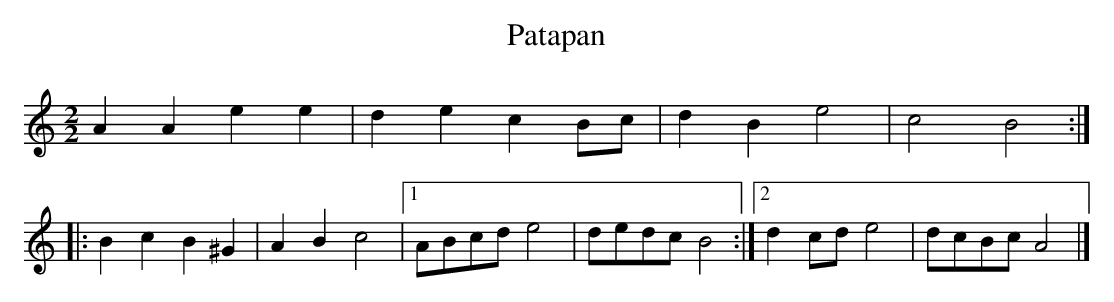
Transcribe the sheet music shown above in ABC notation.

X:1
T:Patapan
L:1/8
M:2/2
K:C major
A2A2e2e2|d2e2c2Bc|d2B2e4|c4B4:|
|:B2c2B2^G2|A2B2c4|1ABcd e4|dedc B4:|2d2cd e4|dcBc A4|]
